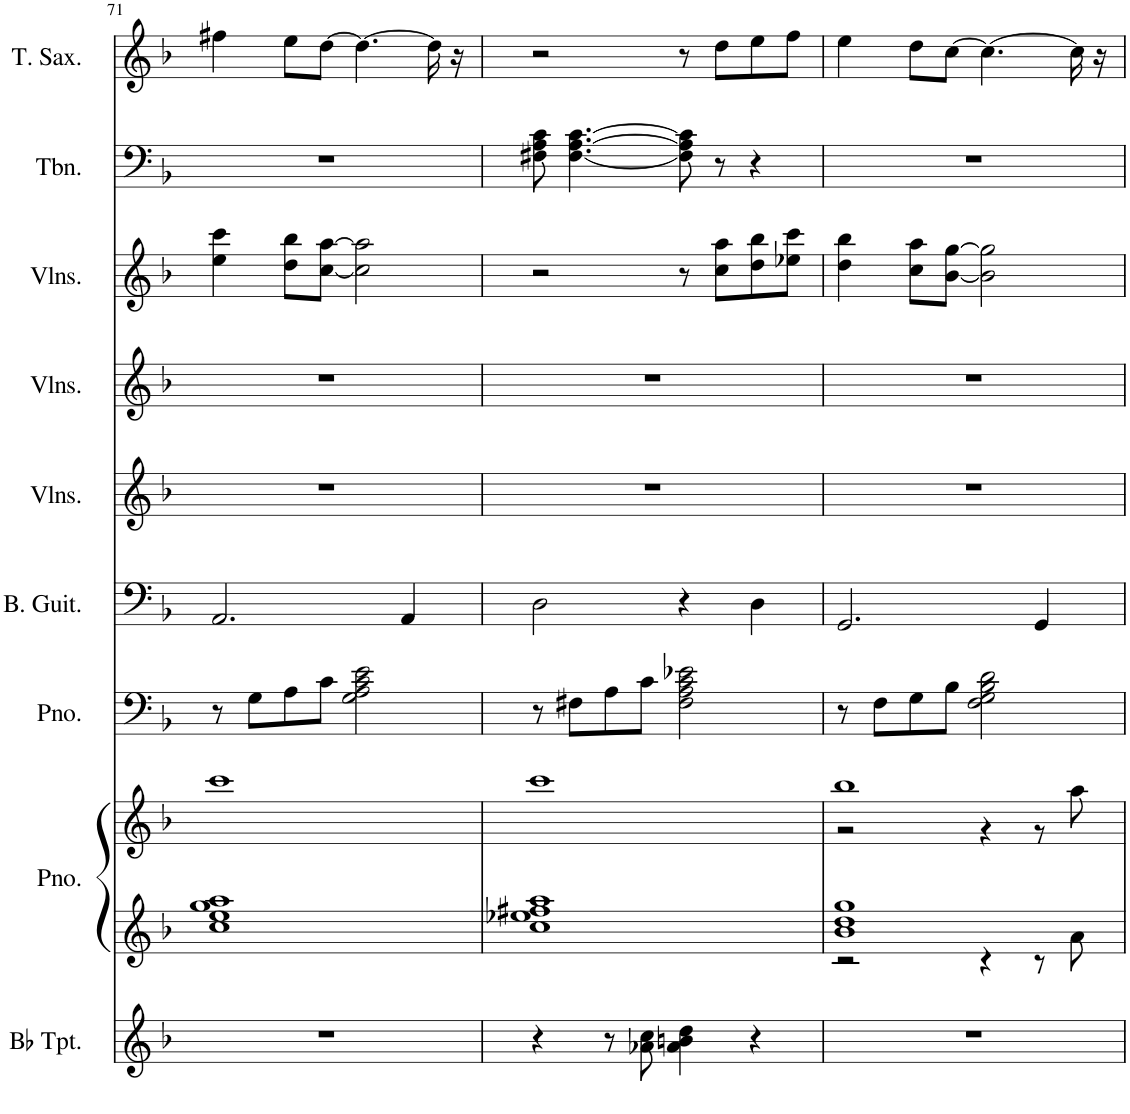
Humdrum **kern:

**kern	**kern	**kern	**kern	**kern	**kern	**kern	**kern	**kern	**kern
*part9	*part8	*part8	*part7	*part6	*part5	*part4	*part3	*part2	*part1
*staff10	*staff9	*staff8	*staff7	*staff6	*staff5	*staff4	*staff3	*staff2	*staff1
*I"Bb Trumpet, Trumpet 123	*I"Piano, Piano R	*	*I"Piano, Piano L	*I"Bass Guitar, Bass	*I"Violins, Strings	*I"Violins, Strings	*I"Violins,  Strings	*I"Trombone, vokal 1.2.3	*I"Tenor Saxophone, SOLO
*I'Bb Tpt.	*I'Pno.	*	*I'Pno.	*I'B. Guit.	*I'Vlns.	*I'Vlns.	*I'Vlns.	*I'Tbn.	*I'T. Sax.
!!LO:PB:g=z
*clefG2	*clefG2	*clefG2	*clefG2	*clefF4	*clefG2	*clefG2	*clefG2	*clefF4	*clefG2
*Trd1c2	*	*	*	*Trd7c12	*	*	*	*	*Trd8c14
*k[b-]	*k[b-]	*k[b-]	*k[b-]	*k[b-]	*k[b-]	*k[b-]	*k[b-]	*k[b-]	*k[b-]
*M4/4	*M4/4	*M4/4	*M4/4	*M4/4	*M4/4	*M4/4	*M4/4	*M4/4	*M4/4
=71	=71	=71	=71	=71	=71	=71	=71	=71	=71
1r	1cc 1ee 1gg 1aa	1ccc	8r	2.AA/	1r	1r	4ee\ 4ccc\	1r	4ff#X\
.	.	.	8G\L	.	.	.	.	.	.
.	.	.	8A\	.	.	.	8dd\ 8bb-\L	.	8ee\L
.	.	.	8c\J	.	.	.	[8cc\ [8aa\J	.	[8dd\J
.	.	.	2G\ 2A\ 2c\ 2e\	.	.	.	2cc\] 2aa\]	.	4.dd\_
.	.	.	.	4AA/	.	.	.	.	.
.	.	.	.	.	.	.	.	.	16dd\]
.	.	.	.	.	.	.	.	.	16r
=72	=72	=72	=72	=72	=72	=72	=72	=72	=72
4r	1cc 1ee-X 1ff#X 1aa	1ccc	8r	2D\	1r	1r	2r	8F#X\ 8A\ 8c\	2r
.	.	.	8F#X\L	.	.	.	.	[4.F#\ [4.A\ [4.c\	.
8r	.	.	8A\	.	.	.	.	.	.
8a-X\ 8cc\	.	.	8c\J	.	.	.	.	.	.
4a-\ 4bn\ 4dd\	.	.	2F#\ 2A\ 2c\ 2e-X\	4r	.	.	8r	8F#\] 8A\] 8c\]	8r
.	.	.	.	.	.	.	8cc\ 8aa\L	8r	8dd\L
4r	.	.	.	4D\	.	.	8dd\ 8bb-\	4r	8ee\
.	.	.	.	.	.	.	8ee-X\ 8ccc\J	.	8ff\J
=73	=73	=73	=73	=73	=73	=73	=73	=73	=73
*	*^	*^	*	*	*	*	*	*	*
1r	1b- 1dd 1gg	2r	1bb-	2r	8r	2.GG/	1r	1r	4dd\ 4bb-\	1r	4ee\
.	.	.	.	.	8F\L	.	.	.	.	.	.
.	.	.	.	.	8G\	.	.	.	8cc\ 8aa\L	.	8dd\L
.	.	.	.	.	8B-\J	.	.	.	[8b-\ [8gg\J	.	[8cc\J
.	.	4r	.	4r	2F\ 2G\ 2B-\ 2d\	.	.	.	2b-\] 2gg\]	.	4.cc\_
.	.	8r	.	8r	.	4GG/	.	.	.	.	.
.	.	8a\	.	8aa\	.	.	.	.	.	.	16cc\]
.	.	.	.	.	.	.	.	.	.	.	16r
*	*v	*v	*	*	*	*	*	*	*	*	*
*	*	*v	*v	*	*	*	*	*	*	*
=	=	=	=	=	=	=	=	=	=
*-	*-	*-	*-	*-	*-	*-	*-	*-	*-
